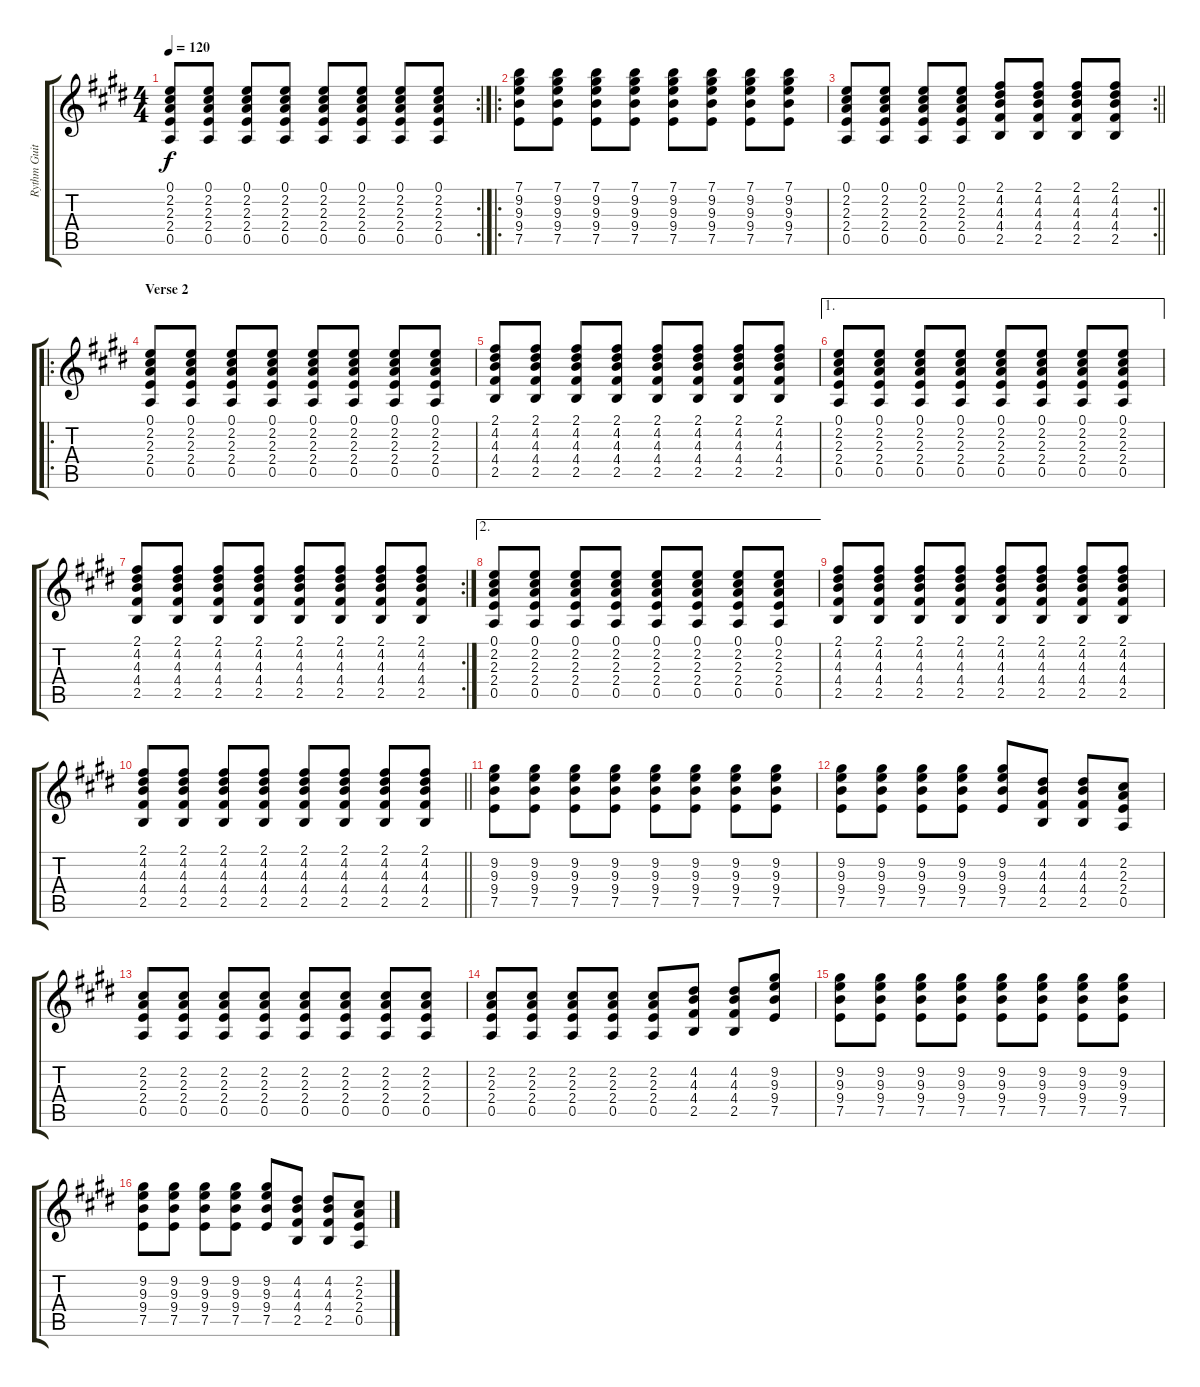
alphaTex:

\track ("Rythm Guitar" "Rythm Guit") {instrument overdrivenguitar}
\staff {score tabs}
\tuning (E4 B3 G3 D3 A2 E2) {hide}
\rc 2
\ts (4 4)
\tempo 120
\clef g2
\ks e
(0.1 2.2 2.3 2.4 0.5).8{dy f} (0.1 2.2 2.3 2.4 0.5).8 (0.1 2.2 2.3 2.4 0.5).8 (0.1 2.2 2.3 2.4 0.5).8 (0.1 2.2 2.3 2.4 0.5).8 (0.1 2.2 2.3 2.4 0.5).8 (0.1 2.2 2.3 2.4 0.5).8 (0.1 2.2 2.3 2.4 0.5).8 |
\ro
(7.1 9.2 9.3 9.4 7.5).8 (7.1 9.2 9.3 9.4 7.5).8 (7.1 9.2 9.3 9.4 7.5).8 (7.1 9.2 9.3 9.4 7.5).8 (7.1 9.2 9.3 9.4 7.5).8 (7.1 9.2 9.3 9.4 7.5).8 (7.1 9.2 9.3 9.4 7.5).8 (7.1 9.2 9.3 9.4 7.5).8 |
\rc 2
\barLineRight lightlight
(0.1 2.2 2.3 2.4 0.5).8 (0.1 2.2 2.3 2.4 0.5).8 (0.1 2.2 2.3 2.4 0.5).8 (0.1 2.2 2.3 2.4 0.5).8 (2.1 4.2 4.3 4.4 2.5).8 (2.1 4.2 4.3 4.4 2.5).8 (2.1 4.2 4.3 4.4 2.5).8 (2.1 4.2 4.3 4.4 2.5).8 |
\ro
\section ("" "Verse 2")
(0.1 2.2 2.3 2.4 0.5).8 (0.1 2.2 2.3 2.4 0.5).8 (0.1 2.2 2.3 2.4 0.5).8 (0.1 2.2 2.3 2.4 0.5).8 (0.1 2.2 2.3 2.4 0.5).8 (0.1 2.2 2.3 2.4 0.5).8 (0.1 2.2 2.3 2.4 0.5).8 (0.1 2.2 2.3 2.4 0.5).8 |
(2.1 4.2 4.3 4.4 2.5).8 (2.1 4.2 4.3 4.4 2.5).8 (2.1 4.2 4.3 4.4 2.5).8 (2.1 4.2 4.3 4.4 2.5).8 (2.1 4.2 4.3 4.4 2.5).8 (2.1 4.2 4.3 4.4 2.5).8 (2.1 4.2 4.3 4.4 2.5).8 (2.1 4.2 4.3 4.4 2.5).8 |
\ae 1
(0.1 2.2 2.3 2.4 0.5).8 (0.1 2.2 2.3 2.4 0.5).8 (0.1 2.2 2.3 2.4 0.5).8 (0.1 2.2 2.3 2.4 0.5).8 (0.1 2.2 2.3 2.4 0.5).8 (0.1 2.2 2.3 2.4 0.5).8 (0.1 2.2 2.3 2.4 0.5).8 (0.1 2.2 2.3 2.4 0.5).8 |
\rc 2
(2.1 4.2 4.3 4.4 2.5).8 (2.1 4.2 4.3 4.4 2.5).8 (2.1 4.2 4.3 4.4 2.5).8 (2.1 4.2 4.3 4.4 2.5).8 (2.1 4.2 4.3 4.4 2.5).8 (2.1 4.2 4.3 4.4 2.5).8 (2.1 4.2 4.3 4.4 2.5).8 (2.1 4.2 4.3 4.4 2.5).8 |
\ae 2
(0.1 2.2 2.3 2.4 0.5).8 (0.1 2.2 2.3 2.4 0.5).8 (0.1 2.2 2.3 2.4 0.5).8 (0.1 2.2 2.3 2.4 0.5).8 (0.1 2.2 2.3 2.4 0.5).8 (0.1 2.2 2.3 2.4 0.5).8 (0.1 2.2 2.3 2.4 0.5).8 (0.1 2.2 2.3 2.4 0.5).8 |
(2.1 4.2 4.3 4.4 2.5).8 (2.1 4.2 4.3 4.4 2.5).8 (2.1 4.2 4.3 4.4 2.5).8 (2.1 4.2 4.3 4.4 2.5).8 (2.1 4.2 4.3 4.4 2.5).8 (2.1 4.2 4.3 4.4 2.5).8 (2.1 4.2 4.3 4.4 2.5).8 (2.1 4.2 4.3 4.4 2.5).8 |
\barLineRight lightlight
(2.1 4.2 4.3 4.4 2.5).8 (2.1 4.2 4.3 4.4 2.5).8 (2.1 4.2 4.3 4.4 2.5).8 (2.1 4.2 4.3 4.4 2.5).8 (2.1 4.2 4.3 4.4 2.5).8 (2.1 4.2 4.3 4.4 2.5).8 (2.1 4.2 4.3 4.4 2.5).8 (2.1 4.2 4.3 4.4 2.5).8 |
(9.2 9.3 9.4 7.5).8 (9.2 9.3 9.4 7.5).8 (9.2 9.3 9.4 7.5).8 (9.2 9.3 9.4 7.5).8 (9.2 9.3 9.4 7.5).8 (9.2 9.3 9.4 7.5).8 (9.2 9.3 9.4 7.5).8 (9.2 9.3 9.4 7.5).8 |
(9.2 9.3 9.4 7.5).8 (9.2 9.3 9.4 7.5).8 (9.2 9.3 9.4 7.5).8 (9.2 9.3 9.4 7.5).8 (9.2 9.3 9.4 7.5).8 (4.2 4.3 4.4 2.5).8 (4.2 4.3 4.4 2.5).8 (2.2 2.3 2.4 0.5).8 |
\ks c#minor
(2.2 2.3 2.4 0.5).8 (2.2 2.3 2.4 0.5).8 (2.2 2.3 2.4 0.5).8 (2.2 2.3 2.4 0.5).8 (2.2 2.3 2.4 0.5).8 (2.2 2.3 2.4 0.5).8 (2.2 2.3 2.4 0.5).8 (2.2 2.3 2.4 0.5).8 |
(2.2 2.3 2.4 0.5).8 (2.2 2.3 2.4 0.5).8 (2.2 2.3 2.4 0.5).8 (2.2 2.3 2.4 0.5).8 (2.2 2.3 2.4 0.5).8 (4.2 4.3 4.4 2.5).8 (4.2 4.3 4.4 2.5).8 (9.2 9.3 9.4 7.5).8 |
\ks e
(9.2 9.3 9.4 7.5).8 (9.2 9.3 9.4 7.5).8 (9.2 9.3 9.4 7.5).8 (9.2 9.3 9.4 7.5).8 (9.2 9.3 9.4 7.5).8 (9.2 9.3 9.4 7.5).8 (9.2 9.3 9.4 7.5).8 (9.2 9.3 9.4 7.5).8 |
(9.2 9.3 9.4 7.5).8 (9.2 9.3 9.4 7.5).8 (9.2 9.3 9.4 7.5).8 (9.2 9.3 9.4 7.5).8 (9.2 9.3 9.4 7.5).8 (4.2 4.3 4.4 2.5).8 (4.2 4.3 4.4 2.5).8 (2.2 2.3 2.4 0.5).8
